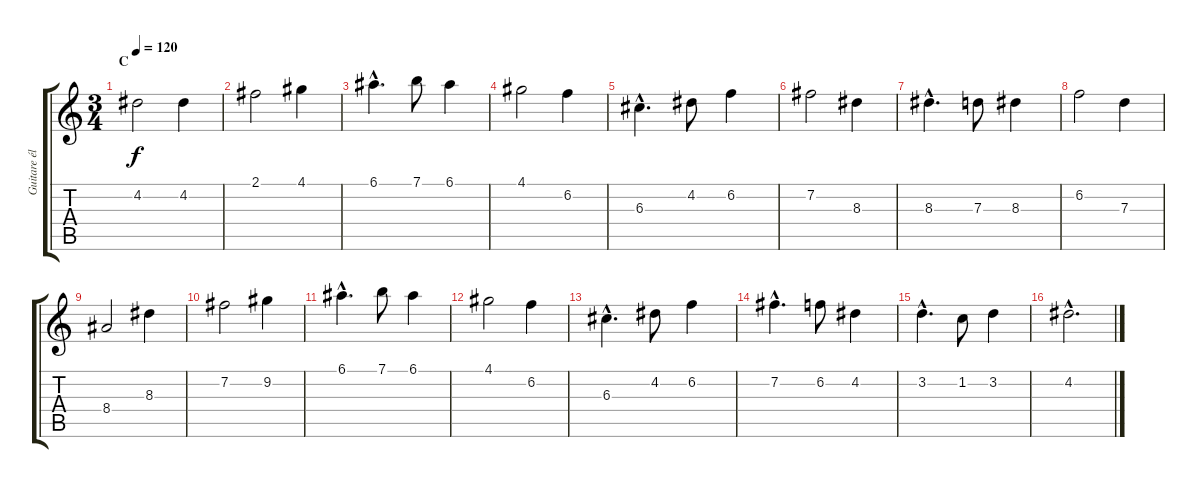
\track ("Guitare électrique" "Guitare él") {instrument overdrivenguitar}
\staff {score tabs}
\tuning (E4 B3 G3 D3 A2 E2) {hide}
\ts (3 4)
\section ("" "C")
\tempo 120
\clef g2
\ks c
4.2.2{dy f} 4.2.4 |
2.1.2 4.1.4 |
6.1{hac}.4{d} 7.1.8 6.1.4 |
4.1.2 6.2.4 |
6.3{hac}.4{d} 4.2.8 6.2.4 |
7.2.2 8.3.4 |
8.3{hac}.4{d} 7.3.8 8.3.4 |
6.2.2 7.3.4 |
8.4.2 8.3.4 |
7.2.2 9.2.4 |
6.1{hac}.4{d} 7.1.8 6.1.4 |
4.1.2 6.2.4 |
6.3{hac}.4{d} 4.2.8 6.2.4 |
7.2{hac}.4{d} 6.2.8 4.2.4 |
3.2{hac}.4{d} 1.2.8 3.2.4 |
4.2{hac}.2{d}
